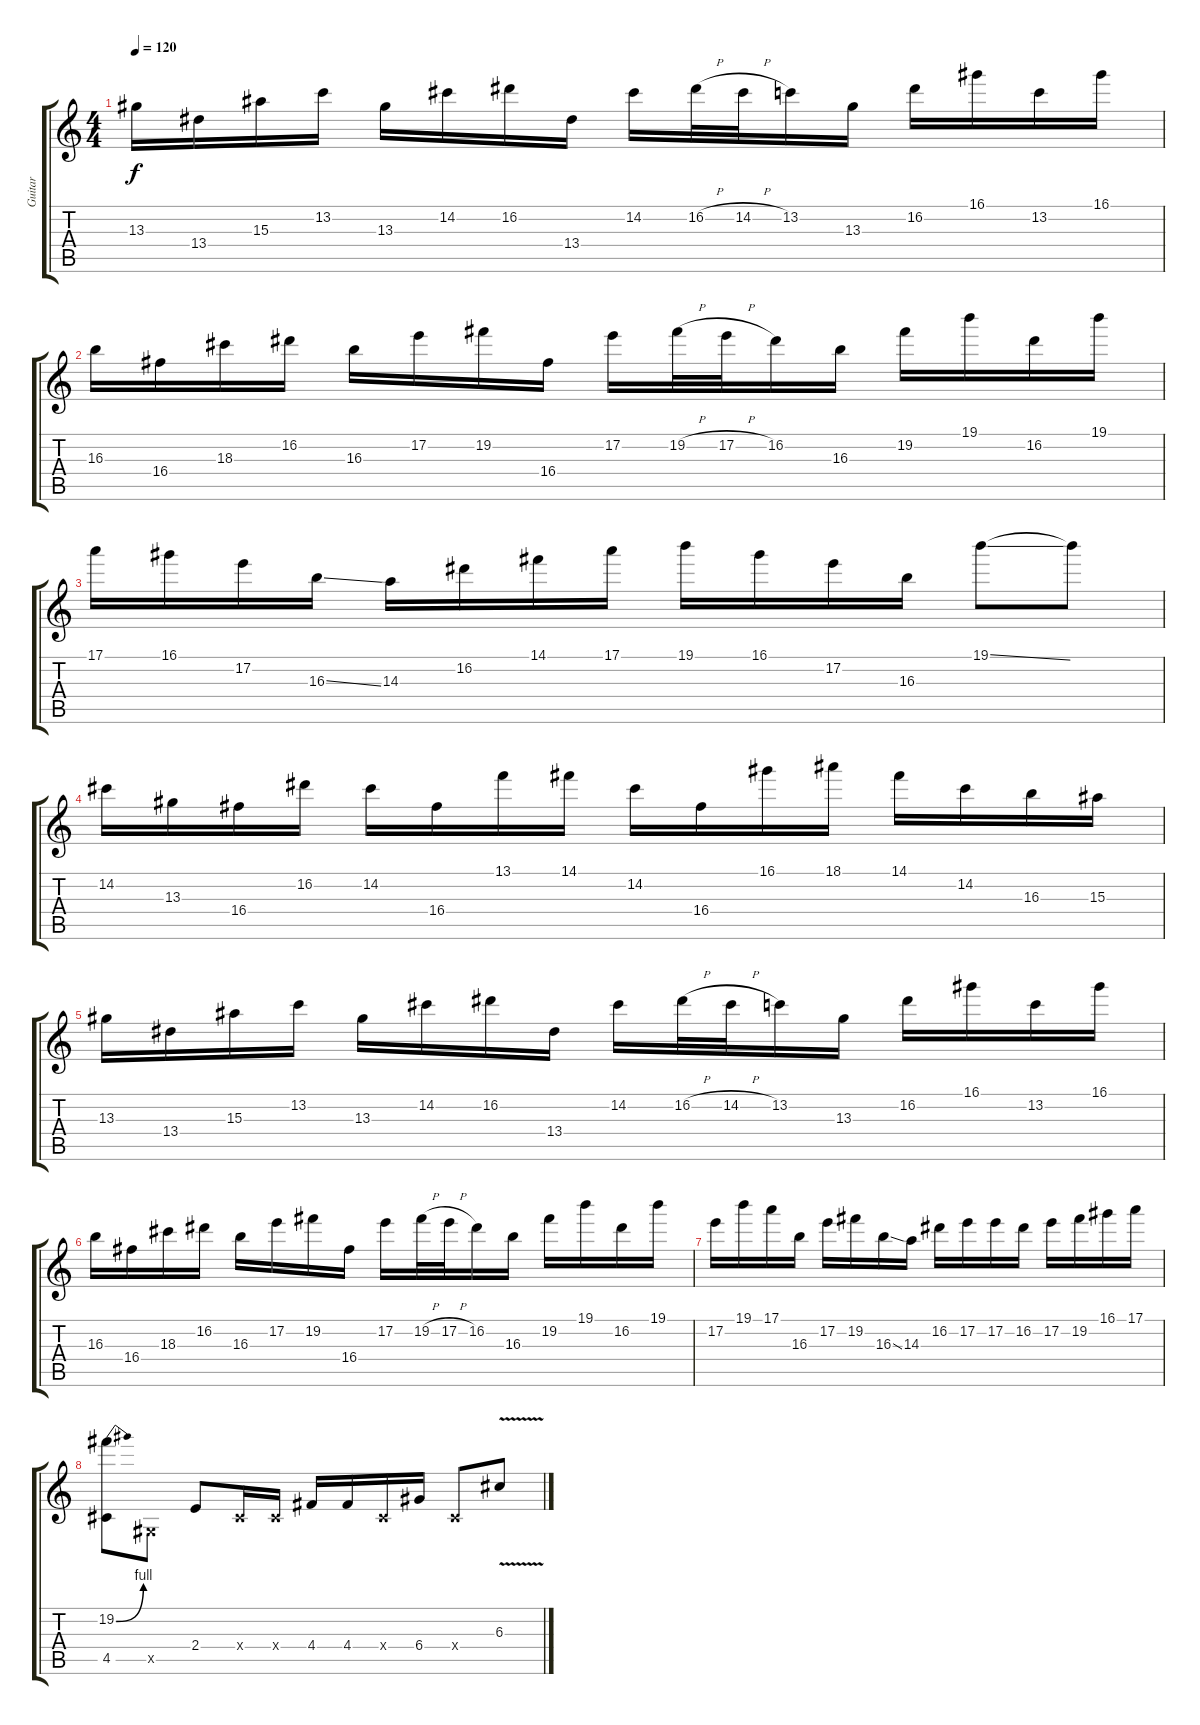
\track ("Guitar" "Guitar") {instrument distortionguitar}
\staff {score tabs}
\tuning (E4 B3 G3 D3 A2 E2) {hide}
\ts (4 4)
\tempo 120
\clef g2
\ks c
13.3.16{dy f} 13.4.16 15.3.16 13.2.16 13.3.16 14.2.16 16.2.16 13.4.16 14.2.16 16.2{h}.32 14.2{h}.32 13.2.16 13.3.16 16.2.16 16.1.16 13.2.16 16.1.16 |
16.3.16 16.4.16 18.3.16 16.2.16 16.3.16 17.2.16 19.2.16 16.4.16 17.2.16 19.2{h}.32 17.2{h}.32 16.2.16 16.3.16 19.2.16 19.1.16 16.2.16 19.1.16 |
17.1.16 16.1.16 17.2.16 16.3{ss}.16 14.3.16 16.2.16 14.1.16 17.1.16 19.1.16 16.1.16 17.2.16 16.3.16 19.1{ss}.8 19.1{t}.8 |
14.2.16 13.3.16 16.4.16 16.2.16 14.2.16 16.4.16 13.1.16 14.1.16 14.2.16 16.4.16 16.1.16 18.1.16 14.1.16 14.2.16 16.3.16 15.3.16 |
13.3.16 13.4.16 15.3.16 13.2.16 13.3.16 14.2.16 16.2.16 13.4.16 14.2.16 16.2{h}.32 14.2{h}.32 13.2.16 13.3.16 16.2.16 16.1.16 13.2.16 16.1.16 |
16.3.16 16.4.16 18.3.16 16.2.16 16.3.16 17.2.16 19.2.16 16.4.16 17.2.16 19.2{h}.32 17.2{h}.32 16.2.16 16.3.16 19.2.16 19.1.16 16.2.16 19.1.16 |
17.2.16 19.1.16 17.1.16 16.3.16 17.2.16 19.2.16 16.3{ss}.16 14.3.16 16.2.16 17.2.16 17.2.16 16.2.16 17.2.16 19.2.16 16.1.16 17.1.16 |
(19.2{be (bend 0 0 60 4)} 4.5).8 -1.5{x}.8 2.4.8 -1.4{x}.16 -1.4{x}.16 4.4.16 4.4.16 -1.4{x}.16 6.4.16 -1.4{x}.8 6.3{v}.8
